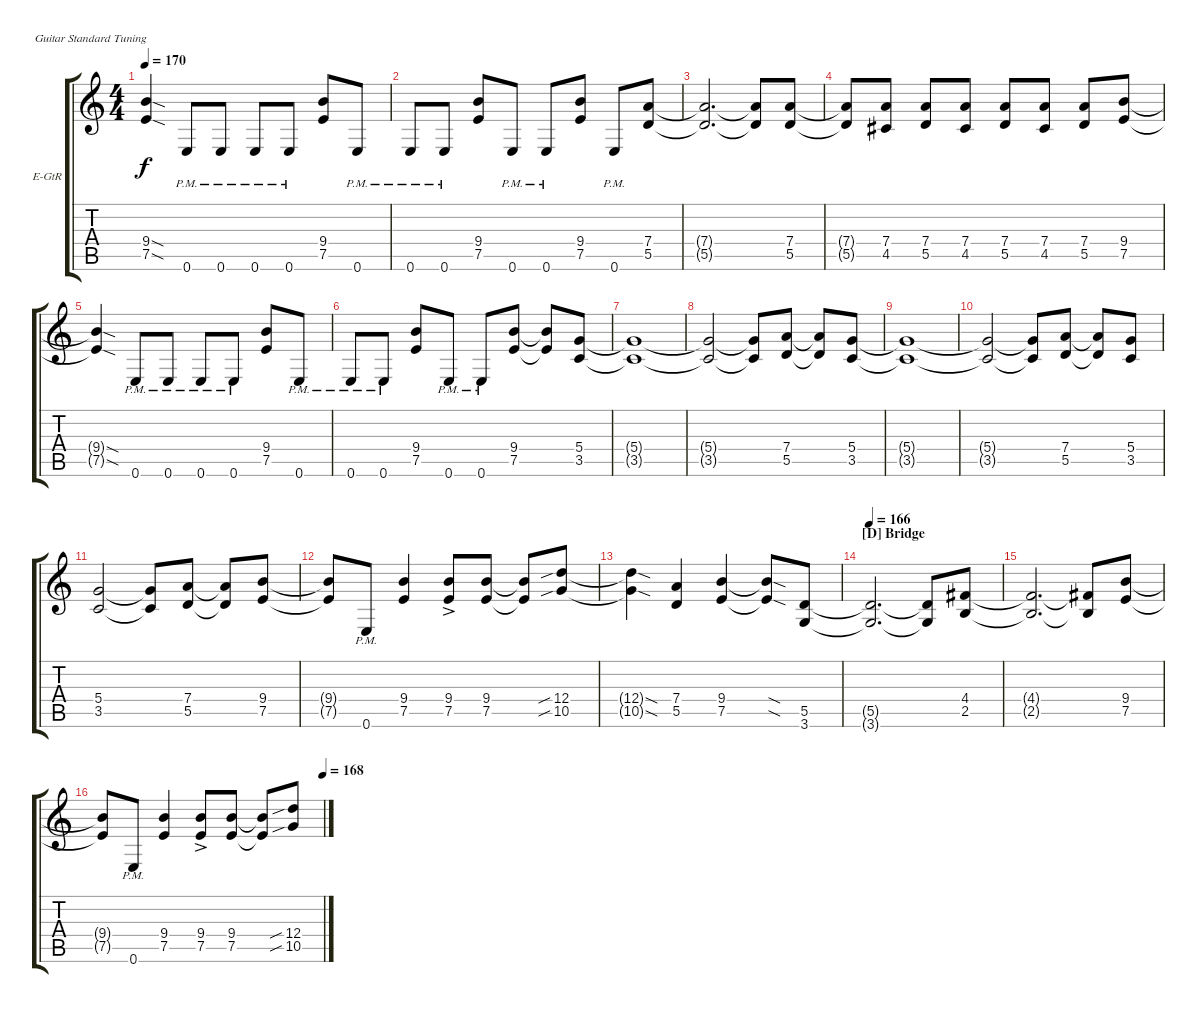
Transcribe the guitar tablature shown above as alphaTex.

\bracketExtendMode groupsimilarinstruments
\firstSystemTrackNameOrientation horizontal
\otherSystemsTrackNameOrientation horizontal
\track ("Vivian Campbell R" "E-GtR") {instrument distortionguitar}
\staff {score tabs}
\tuning (E4 B3 G3 D3 A2 E2)
\ts (4 4)
\tempo 170
\clef g2
\ks c
(7.5{sod t} 9.4{sod t}).4{dy f} 0.6{pm}.8 0.6{pm}.8 0.6{pm}.8 0.6{pm}.8 (7.5 9.4).8 0.6{pm}.8 |
0.6{pm}.8 0.6{pm}.8 (9.4 7.5).8 0.6{pm}.8 0.6{pm}.8 (9.4 7.5).8 0.6{pm}.8 (7.4 5.5).8 |
(7.4{t} 5.5{t}).2{d} (7.4{t} 5.5{t}).8 (7.4 5.5).8 |
(7.4{t} 5.5{t}).8 (7.4 4.5).8 (7.4 5.5).8 (7.4 4.5).8 (7.4 5.5).8 (7.4 4.5).8 (7.4 5.5).8 (9.4 7.5).8 |
(7.5{sod t} 9.4{sod t}).4 0.6{pm}.8 0.6{pm}.8 0.6{pm}.8 0.6{pm}.8 (9.4 7.5).8 0.6{pm}.8 |
0.6{pm}.8 0.6{pm}.8 (9.4 7.5).8 0.6{pm}.8 0.6{pm}.8 (9.4 7.5).8 (9.4{t} 7.5{t}).8 (5.4 3.5).8 |
(5.4{t} 3.5{t}).1 |
(5.4{t} 3.5{t}).2 (5.4{t} 3.5{t}).8 (7.4 5.5).8 (7.4{t} 5.5{t}).8 (5.4 3.5).8 |
(5.4{t} 3.5{t}).1 |
(5.4{t} 3.5{t}).2 (5.4{t} 3.5{t}).8 (7.4 5.5).8 (7.4{t} 5.5{t}).8 (5.4 3.5).8 |
(5.4 3.5).2 (5.4{t} 3.5{t}).8 (7.4 5.5).8 (7.4{t} 5.5{t}).8 (9.4 7.5).8 |
(9.4{t} 7.5{t}).8 0.6{pm}.8 (9.4 7.5).4 (7.5{ac} 9.4{ac}).8 (9.4 7.5).8 (7.5{t} 9.4{t}).8 (12.4{sib} 10.5{sib}).8 |
(12.4{sod t} 10.5{sod t}).4 (7.4 5.5).4 (9.4 7.5).4 (9.4{sod t} 7.5{sod t}).8 (5.5 3.6).8 |
\section ("D" "Bridge")
\tempo 166
(5.5{t} 3.6{t}).2{d} (3.6{t} 5.5{t}).8 (4.4 2.5).8 |
(4.4{t} 2.5{t}).2{d} (2.5{t} 4.4{t}).8 (9.4 7.5).8 |
\tempo (168 1)
(9.4{t} 7.5{t}).8 0.6{pm}.8 (9.4 7.5).4 (7.5{ac} 9.4{ac}).8 (9.4 7.5).8 (7.5{t} 9.4{t}).8 (12.4{sib} 10.5{sib}).8
